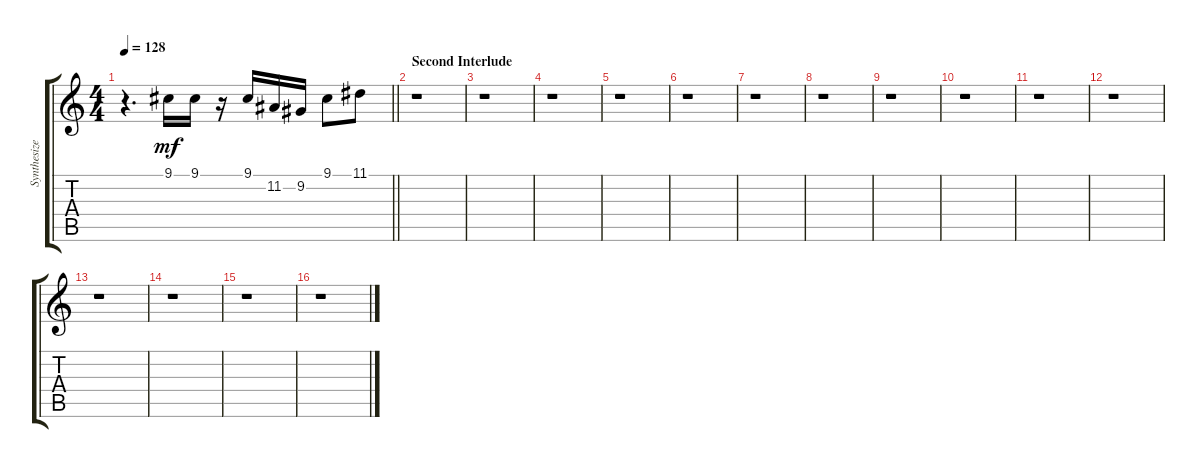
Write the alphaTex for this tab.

\track ("Synthesizer 3" "Synthesize") {instrument kalimba}
\staff {score tabs}
\tuning (E4 B3 G3 D3 A2 E2) {hide}
\ts (4 4)
\tempo 128
\clef g2
\barLineRight lightlight
\ks c
r.4{d dy mf} 9.1.16 9.1.16 r.16 9.1.16 11.2.16 9.2.16 9.1.8 11.1.8 |
\section ("" "Second Interlude")
r.1 |
r.1 |
r.1 |
r.1 |
r.1 |
r.1 |
r.1 |
r.1 |
r.1 |
r.1 |
r.1 |
r.1 |
r.1 |
r.1 |
r.1
